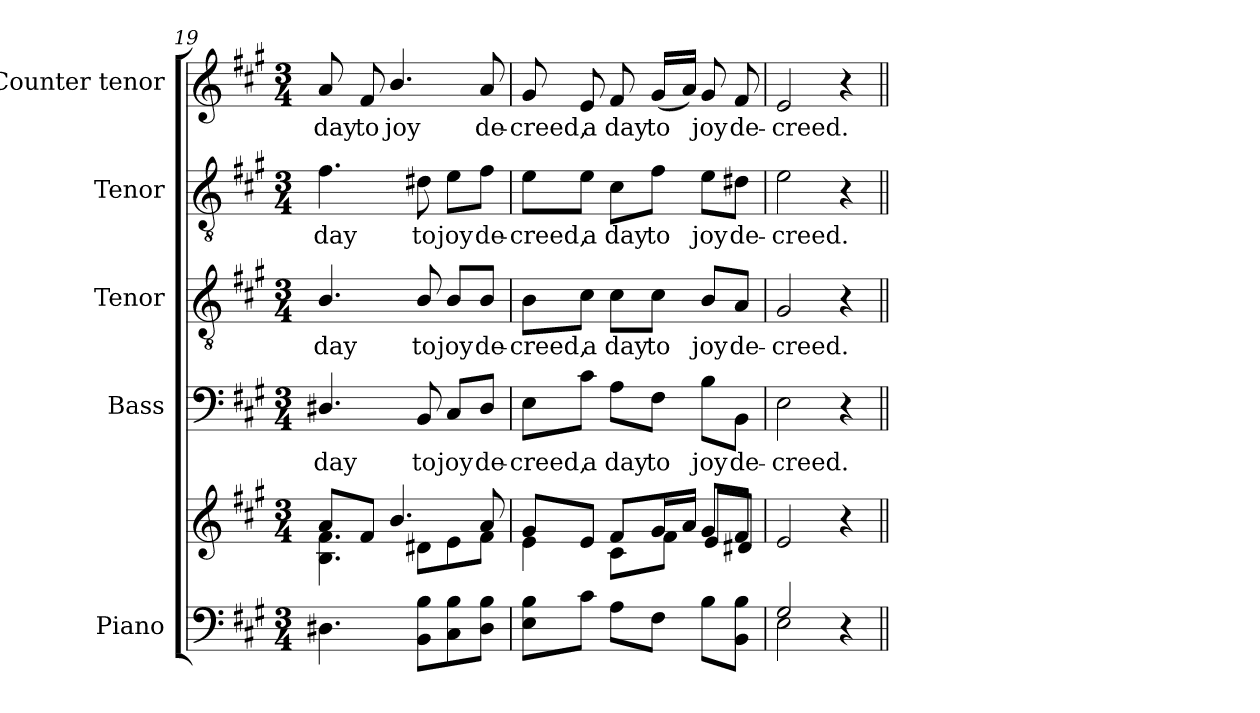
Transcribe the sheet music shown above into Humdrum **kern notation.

**kern	**kern	**kern	**text	**kern	**text	**kern	**text	**kern	**text
*part5	*part5	*part4	*part4	*part3	*part3	*part2	*part2	*part1	*part1
*staff6	*staff5	*staff4	*staff4	*staff3	*staff3	*staff2	*staff2	*staff1	*staff1
*I"Piano	*	*I"Bass	*	*I"Tenor	*	*I"Tenor	*	*I"Counter tenor	*
*I'Pno.	*	*I'B.	*	*I'T.	*	*I'T.	*	*	*
*clefF4	*clefG2	*clefF4	*	*clefGv2	*	*clefGv2	*	*clefG2	*
*	*	*	*	*ITrd7c12	*	*ITrd7c12	*	*	*
*k[f#c#g#]	*k[f#c#g#]	*k[f#c#g#]	*	*k[f#c#g#]	*	*k[f#c#g#]	*	*k[f#c#g#]	*
*A:	*A:	*A:	*	*A:	*	*A:	*	*A:	*
*M3/4	*M3/4	*M3/4	*	*M3/4	*	*M3/4	*	*M3/4	*
=19	=19	=19	=19	=19	=19	=19	=19	=19	=19
*	*^	*	*	*	*	*	*	*	*
!	!	!	!	!LO:LY:b:color=#000000	!	!	!	!	!	!
!	!	!	!	!	!	!LO:LY:b:color=#000000	!	!	!	!
!	!	!	!	!	!	!	!	!LO:LY:b:color=#000000	!	!
!	!	!	!	!	!	!	!	!	!	!LO:LY:b:color=#000000
4.D#Xi\	8ai/L	4.Bi\ 4.f#i	4.D#Xi/	day	4.BBi/	day	4.F#i\	day	8ai/	day
!	!	!	!	!	!	!	!	!	!	!LO:LY:b:color=#000000
.	8f#i/J	.	.	.	.	.	.	.	8f#i/	to
!	!	!	!	!	!	!	!	!	!	!LO:LY:b:color=#000000
.	4.bi/	.	.	.	.	.	.	.	4.bi/	joy
!	!	!	!	!LO:LY:b:color=#000000	!	!	!	!	!	!
!	!	!	!	!	!	!LO:LY:b:color=#000000	!	!	!	!
!	!	!	!	!	!	!	!	!LO:LY:b:color=#000000	!	!
8BBi\ 8BiL	.	8d#Xi\L	8BBi/	to	8BBi/	to	8D#Xi\	to	.	.
!	!	!	!	!LO:LY:b:color=#000000	!	!	!	!	!	!
!	!	!	!	!	!	!LO:LY:b:color=#000000	!	!	!	!
!	!	!	!	!	!	!	!	!LO:LY:b:color=#000000	!	!
8C#i\ 8Bi	.	8ei\	8C#i/L	joy	8BBi/L	joy	8Ei\L	joy	.	.
!	!	!	!	!LO:LY:b:color=#000000	!	!	!	!	!	!
!	!	!	!	!	!	!LO:LY:b:color=#000000	!	!	!	!
!	!	!	!	!	!	!	!	!LO:LY:b:color=#000000	!	!
!	!	!	!	!	!	!	!	!	!	!LO:LY:b:color=#000000
8D#i\ 8BiJ	8ai/	8f#i\J	8D#i/J	de-	8BBi/J	de-	8F#i\J	de-	8ai/	de-
=20	=20	=20	=20	=20	=20	=20	=20	=20	=20	=20
!	!	!	!	!LO:LY:b:color=#000000	!	!	!	!	!	!
!	!	!	!	!	!	!LO:LY:b:color=#000000	!	!	!	!
!	!	!	!	!	!	!	!	!LO:LY:b:color=#000000	!	!
!	!	!	!	!	!	!	!	!	!	!LO:LY:b:color=#000000
8Ei\ 8BiL	8g#i/L	4ei\	8Ei\L	-creed,	8BBi\L	-creed,	8Ei\L	-creed,	8g#i/	-creed,
!	!	!	!	!LO:LY:b:color=#000000	!	!	!	!	!	!
!	!	!	!	!	!	!LO:LY:b:color=#000000	!	!	!	!
!	!	!	!	!	!	!	!	!LO:LY:b:color=#000000	!	!
!	!	!	!	!	!	!	!	!	!	!LO:LY:b:color=#000000
8c#i\J	8ei/J	.	8c#i\J	a	8C#i\J	a	8Ei\J	a	8ei/	a
!	!	!	!	!LO:LY:b:color=#000000	!	!	!	!	!	!
!	!	!	!	!	!	!LO:LY:b:color=#000000	!	!	!	!
!	!	!	!	!	!	!	!	!LO:LY:b:color=#000000	!	!
!	!	!	!	!	!	!	!	!	!	!LO:LY:b:color=#000000
8Ai\L	8f#i/L	8c#i\L	8Ai\L	day	8C#i\L	day	8C#i\L	day	8f#i/	day
!	!	!	!	!LO:LY:b:color=#000000	!	!	!	!	!	!
!	!	!	!	!	!	!LO:LY:b:color=#000000	!	!	!	!
!	!	!	!	!	!	!	!	!LO:LY:b:color=#000000	!	!
!	!	!	!	!	!	!	!	!	!	!LO:LY:b:color=#000000
8F#i\J	16g#i/L	8f#i\J	8F#i\J	to	8C#i\J	to	8F#i\J	to	(16g#i/LL	to
.	16ai/JJ	.	.	.	.	.	.	.	16ai/JJ)	.
!	!	!	!	!LO:LY:b:color=#000000	!	!	!	!	!	!
!	!	!	!	!	!	!LO:LY:b:color=#000000	!	!	!	!
!	!	!	!	!	!	!	!	!LO:LY:b:color=#000000	!	!
!	!	!	!	!	!	!	!	!	!	!LO:LY:b:color=#000000
8Bi\L	8g#i/L	8ei/L	8Bi\L	joy	8BBi/L	joy	8Ei\L	joy	8g#i/	joy
!	!	!	!	!LO:LY:b:color=#000000	!	!	!	!	!	!
!	!	!	!	!	!	!LO:LY:b:color=#000000	!	!	!	!
!	!	!	!	!	!	!	!	!LO:LY:b:color=#000000	!	!
!	!	!	!	!	!	!	!	!	!	!LO:LY:b:color=#000000
8BBi\ 8BiJ	8f#i/J	8d#Xi/J	8BBi\J	de-	8AAi/J	de-	8D#Xi\J	de-	8f#i/	de-
*	*v	*v	*	*	*	*	*	*	*	*
=21	=21	=21	=21	=21	=21	=21	=21	=21	=21
*^	*	*	*	*	*	*	*	*	*
*	*	*^	*	*	*	*	*	*	*	*
!	!	!	!	!	!LO:LY:b:color=#000000	!	!	!	!	!	!
*	*	*v	*v	*	*	*	*	*	*	*	*
*	*	*^	*	*	*	*	*	*	*	*
!	!	!	!	!	!	!	!LO:LY:b:color=#000000	!	!	!	!
*	*	*v	*v	*	*	*	*	*	*	*	*
*	*	*^	*	*	*	*	*	*	*	*
!	!	!	!	!	!	!	!	!	!LO:LY:b:color=#000000	!	!
*	*	*v	*v	*	*	*	*	*	*	*	*
*	*	*^	*	*	*	*	*	*	*	*
!	!	!	!	!	!	!	!	!	!	!	!LO:LY:b:color=#000000
*	*	*v	*v	*	*	*	*	*	*	*	*
2G#i/	2Ei\	2ei/	2Ei\	-creed.	2GG#i/	-creed.	2Ei\	-creed.	2ei/	-creed.
4r	4ryy	4r	4r	.	4r	.	4r	.	4r	.
*v	*v	*	*	*	*	*	*	*	*	*
=||	=||	=||	=||	=||	=||	=||	=||	=||	=||
*-	*-	*-	*-	*-	*-	*-	*-	*-	*-
